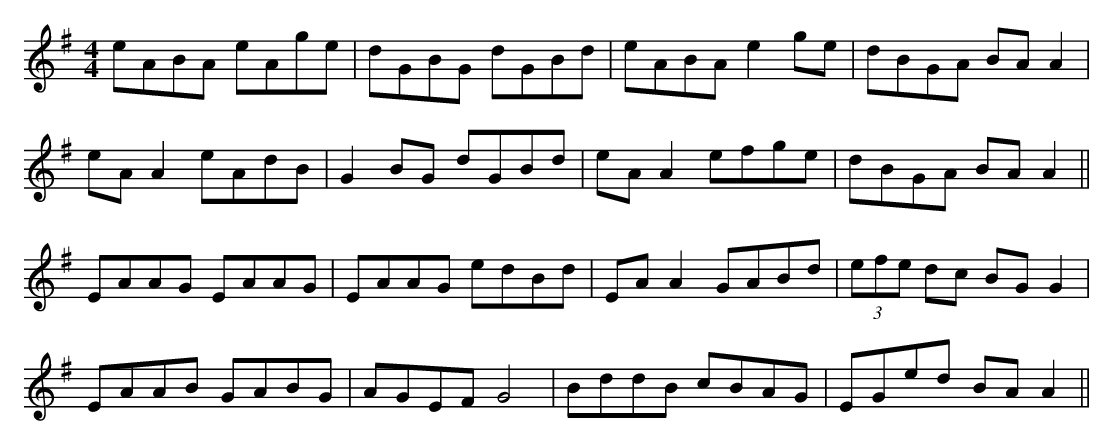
X:1
M:4/4
K:Ador
eABA eAge|dGBG dGBd|eABA e2ge|dBGA BAA2|
eA A2 eAdB|G2BG dGBd|eA A2 efge|dBGA BA A2||
EAAG EAAG|EAAG edBd|EAA2 GABd|(3efe dc BGG2|
EAAB GABG|AGEF G4|BddB cBAG|EGed BA A2||
